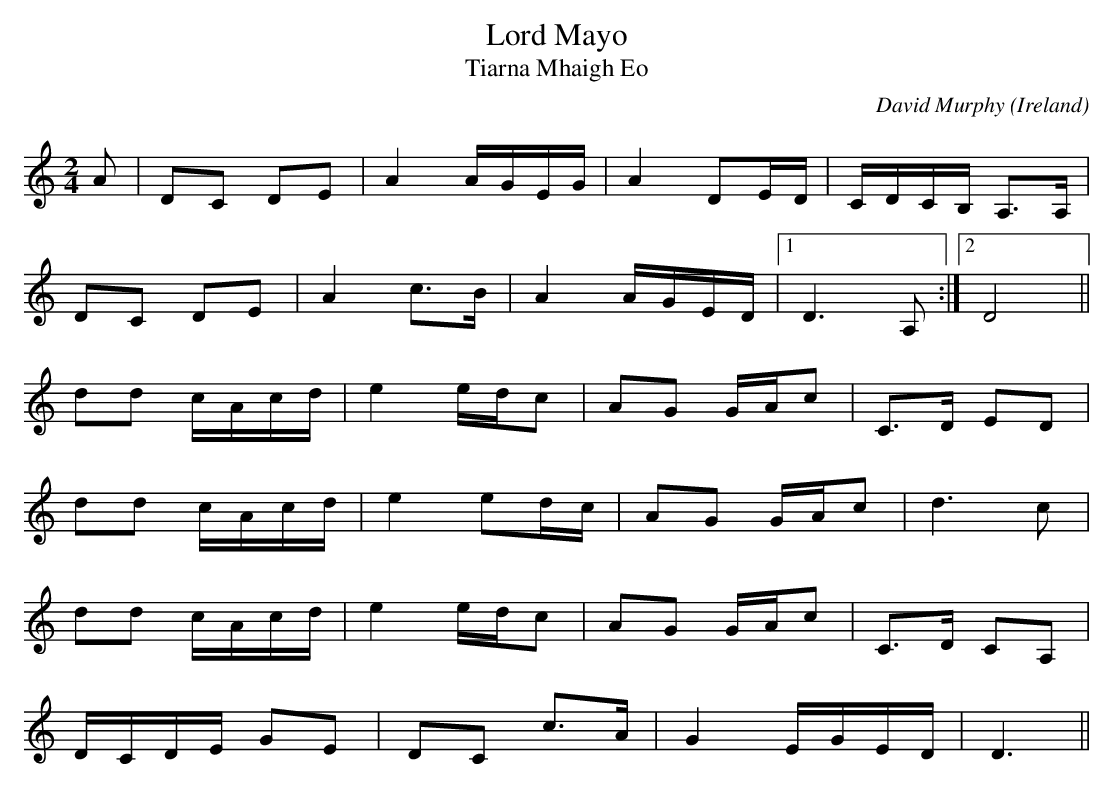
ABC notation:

X:1
T:Lord Mayo
T:Tiarna Mhaigh Eo
O:Ireland
M:2/4
C:David Murphy
K:DDor
A2|\
D2C2 D2E2|A4 AGEG|A4 D2ED|CDCB, A,3A,|
D2C2 D2E2|A4 c3B|A4 AGED |1 D6 A,2 :|2 D8 ||
d2d2 cAcd|e4 edc2|A2G2 GAc2|C3D E2D2|
d2d2 cAcd|e4 e2dc|A2G2 GAc2|d6 c2|
d2d2 cAcd|e4 edc2|A2G2 GAc2|C3D C2A,2|
DCDE G2E2|D2C2 c3A|G4 EGED|D6||
